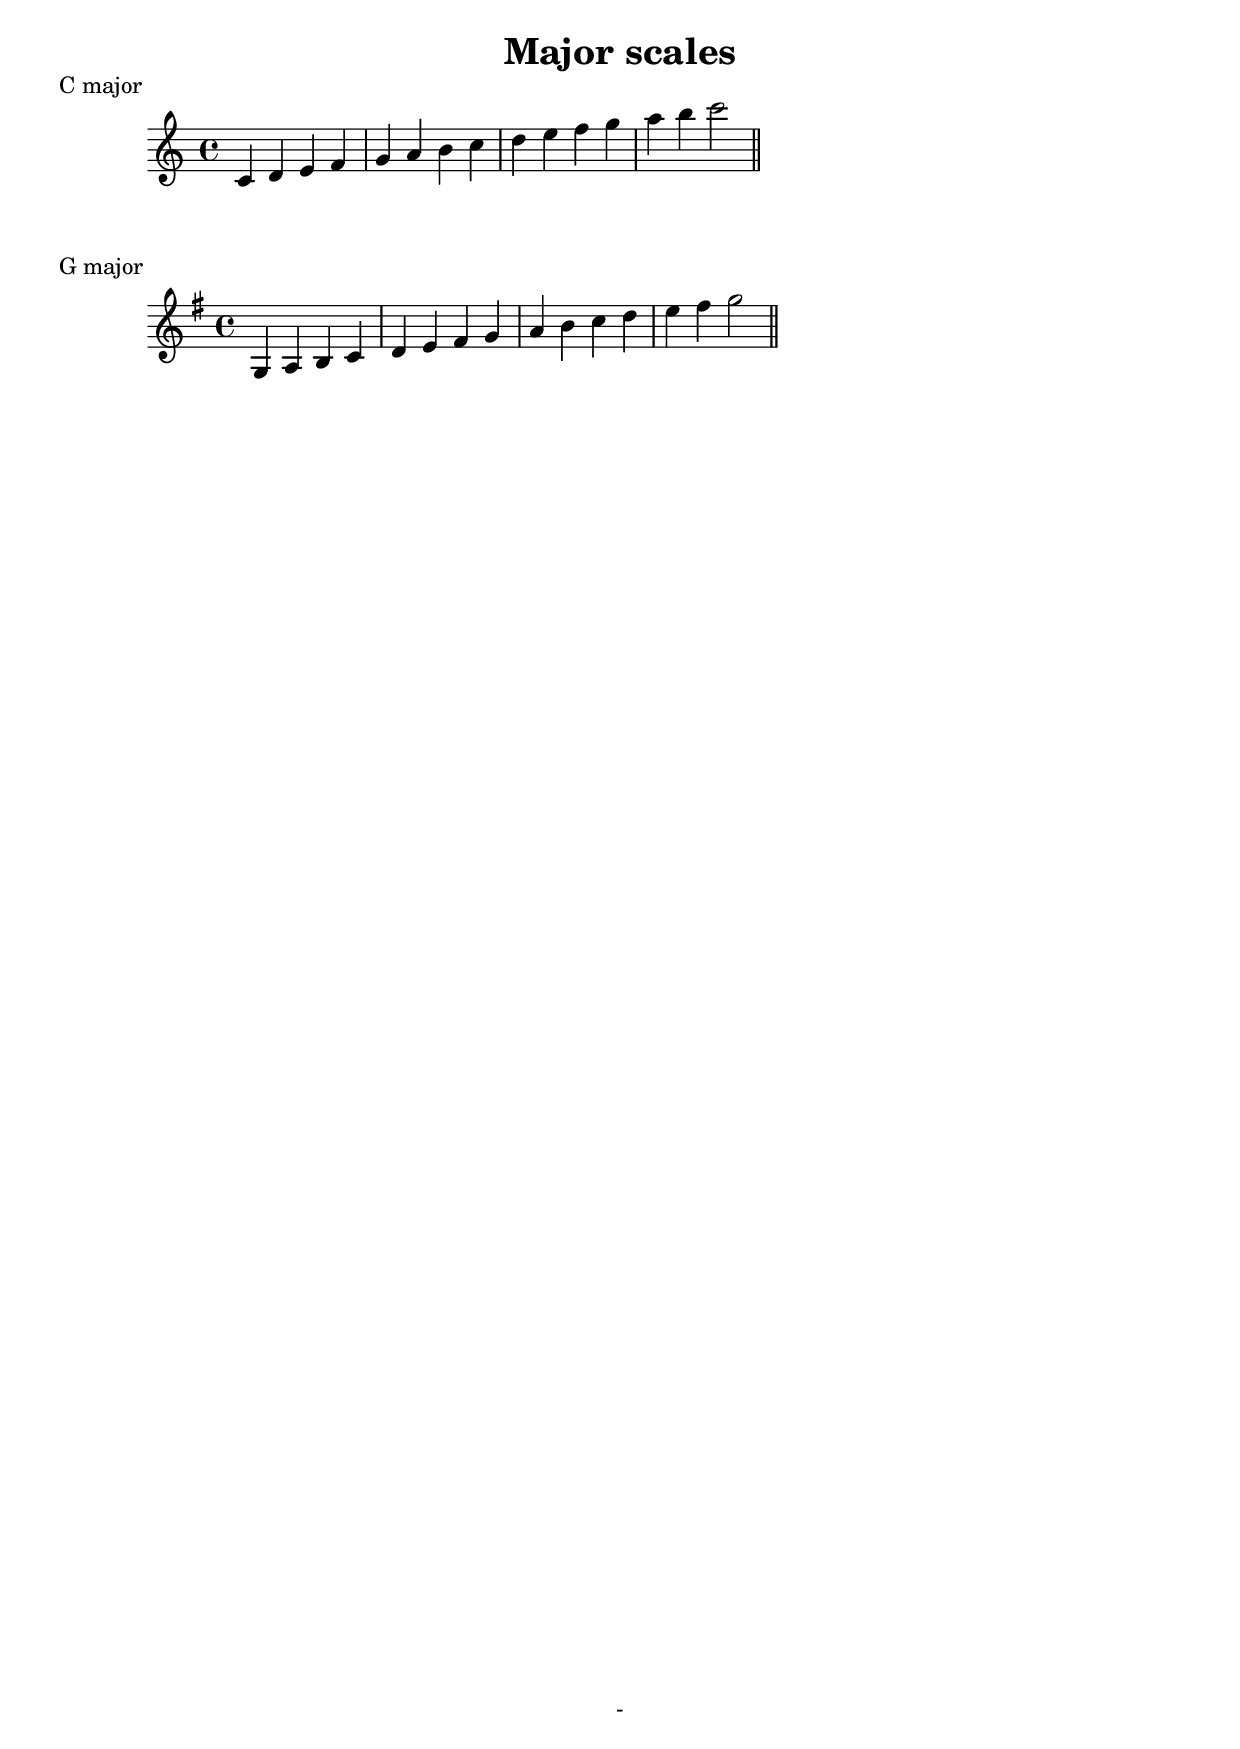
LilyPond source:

\version "2.10.33"


\header {
  title = "Major scales"
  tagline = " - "
}

cmajor = \relative c' {
  \clef treble
  \key c \major
  \time 4/4
  
  c4 d e f |
  g4 a b c |
  d4 e f g |
  a4 b c2 \bar "||"
} 

gmajor = \relative c' {
  \clef treble
  \key g \major
  \time 4/4
  
  g4 a b c |
  d4 e fis g |
  a4 b c d |
  e4 fis g2 \bar "||"
}


\book {
  
  \markup { C major }
  \score {
    \new Staff { \cmajor }
  
    \layout { }
    \midi {
      \context {
        \Score
          tempoWholesPerMinute = #(ly:make-moment 110 4)
      }
    }
  } %{ end - c major %}
  
  \markup { G major }
  \score {
    \new Staff { \gmajor }
  
    \layout { }
    \midi {
      \context {
        \Score
          tempoWholesPerMinute = #(ly:make-moment 110 4)
      }
    }
  } %{ end - g major %}
  
}
